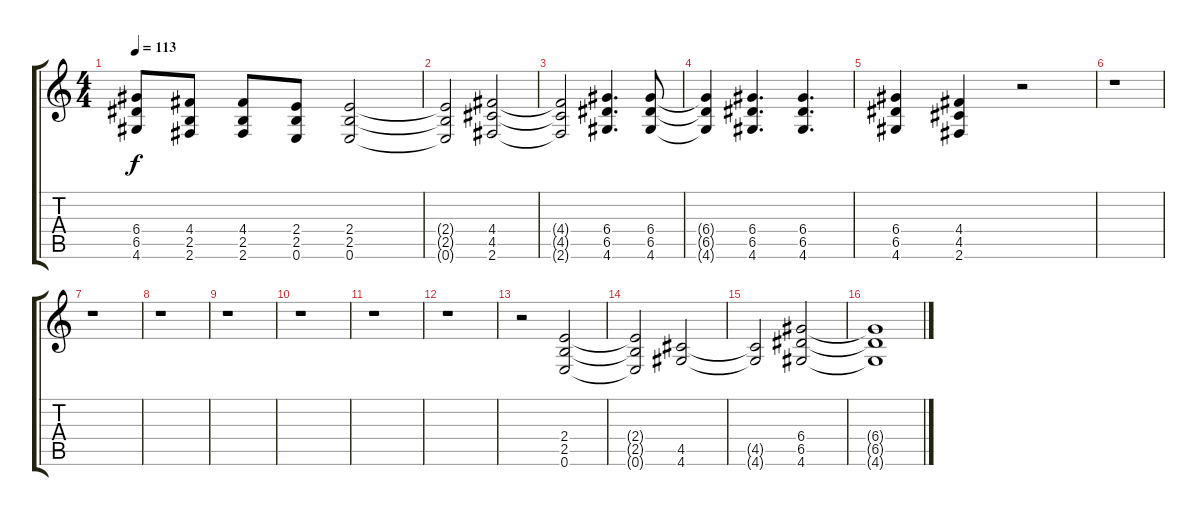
\track "" {instrument distortionguitar}
\staff {score tabs}
\tuning (E4 B3 G3 D3 A2 E2) {hide}
\ts (4 4)
\tempo 113
\clef g2
\ks c
(6.4{t} 6.5{t} 4.6{t}).8{dy f} (4.4 2.5 2.6).8 (4.4 2.5 2.6).8 (2.4 2.5 0.6).8 (2.4 2.5 0.6).2 |
(2.4{t} 2.5{t} 0.6{t}).2 (4.4 4.5 2.6).2 |
(4.4{t} 4.5{t} 2.6{t}).2 (6.4 6.5 4.6).4{d} (6.4 6.5 4.6).8 |
(6.4{t} 6.5{t} 4.6{t}).4 (6.4 6.5 4.6).4{d} (6.4 6.5 4.6).4{d} |
(6.4 6.5 4.6).4 (4.4 4.5 2.6).4 r.2 |
r.1 |
r.1 |
r.1 |
r.1 |
r.1 |
r.1 |
r.1 |
r.2 (2.4 2.5 0.6).2 |
(2.4{t} 2.5{t} 0.6{t}).2 (4.5 4.6).2 |
(4.5{t} 4.6{t}).2 (6.4 6.5 4.6).2 |
(6.4{t} 6.5{t} 4.6{t}).1
